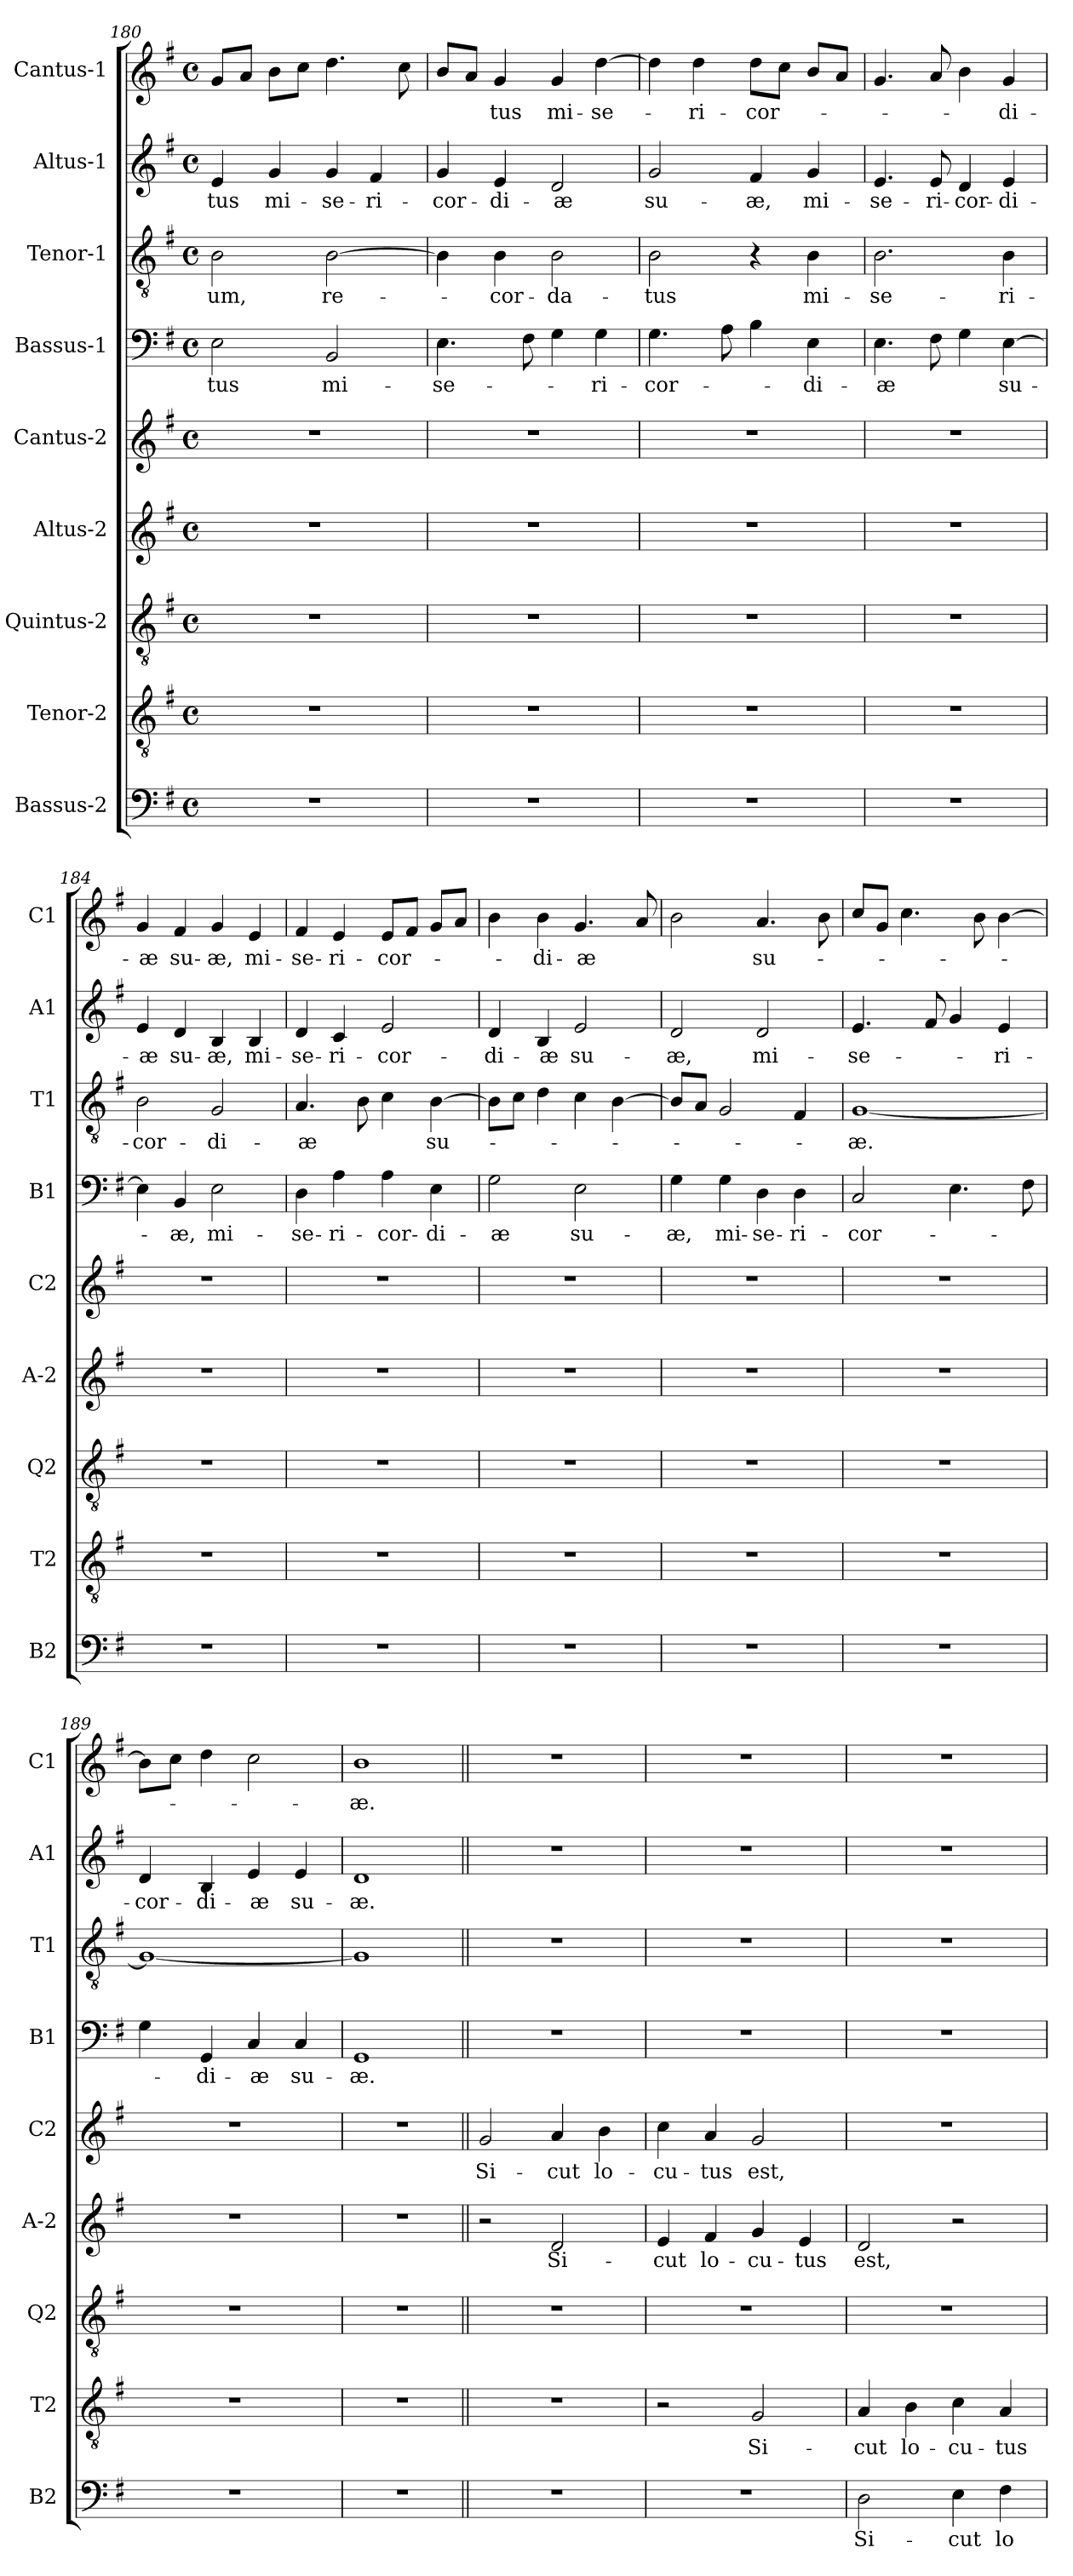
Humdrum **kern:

**kern	**text	**kern	**text	**kern	**kern	**text	**kern	**text	**kern	**text	**kern	**text	**kern	**text	**kern	**text
*part9	*part9	*part8	*part8	*part7	*part6	*part6	*part5	*part5	*part4	*part4	*part3	*part3	*part2	*part2	*part1	*part1
*staff9	*staff9	*staff8	*staff8	*staff7	*staff6	*staff6	*staff5	*staff5	*staff4	*staff4	*staff3	*staff3	*staff2	*staff2	*staff1	*staff1
*I"Bassus-2	*	*I"Tenor-2	*	*I"Quintus-2	*I"Altus-2	*	*I"Cantus-2	*	*I"Bassus-1	*	*I"Tenor-1	*	*I"Altus-1	*	*I"Cantus-1	*
*I'B2	*	*I'T2	*	*I'Q2	*I'A-2	*	*I'C2	*	*I'B1	*	*I'T1	*	*I'A1	*	*I'C1	*
!!LO:LB:g=z
*clefF4	*	*clefGv2	*	*clefGv2	*clefG2	*	*clefG2	*	*clefF4	*	*clefGv2	*	*clefG2	*	*clefG2	*
*k[f#]	*	*k[f#]	*	*k[f#]	*k[f#]	*	*k[f#]	*	*k[f#]	*	*k[f#]	*	*k[f#]	*	*k[f#]	*
*G:	*	*G:	*	*G:	*G:	*	*G:	*	*G:	*	*G:	*	*G:	*	*G:	*
*M4/4	*	*M4/4	*	*M4/4	*M4/4	*	*M4/4	*	*M4/4	*	*M4/4	*	*M4/4	*	*M4/4	*
*met(c)	*	*met(c)	*	*met(c)	*met(c)	*	*met(c)	*	*met(c)	*	*met(c)	*	*met(c)	*	*met(c)	*
=180	=180	=180	=180	=180	=180	=180	=180	=180	=180	=180	=180	=180	=180	=180	=180	=180
!	!	!	!	!	!	!	!	!	!	!LO:LY:b	!	!LO:LY:b	!	!LO:LY:b	!	!
1r	.	1r	.	1r	1r	.	1r	.	2E\	-tus	2B\	-um,	4e/	-tus	8g/L	.
.	.	.	.	.	.	.	.	.	.	.	.	.	.	.	8a/J	.
!	!	!	!	!	!	!	!	!	!	!	!	!	!	!LO:LY:b	!	!
.	.	.	.	.	.	.	.	.	.	.	.	.	4g/	mi-	8b\L	.
.	.	.	.	.	.	.	.	.	.	.	.	.	.	.	8cc\J	.
!	!	!	!	!	!	!	!	!	!	!LO:LY:b	!	!LO:LY:b	!	!LO:LY:b	!	!
.	.	.	.	.	.	.	.	.	2BB/	mi-	[2B\	re-	4g/	-se-	4.dd\	.
!	!	!	!	!	!	!	!	!	!	!	!	!	!	!LO:LY:b	!	!
.	.	.	.	.	.	.	.	.	.	.	.	.	4f#/	-ri-	.	.
.	.	.	.	.	.	.	.	.	.	.	.	.	.	.	8cc\	.
=181	=181	=181	=181	=181	=181	=181	=181	=181	=181	=181	=181	=181	=181	=181	=181	=181
!	!	!	!	!	!	!	!	!	!	!LO:LY:b	!	!	!	!LO:LY:b	!	!
1r	.	1r	.	1r	1r	.	1r	.	4.E\	-se-	4B\]	.	4g/	-cor-	8b/L	.
.	.	.	.	.	.	.	.	.	.	.	.	.	.	.	8a/J	.
!	!	!	!	!	!	!	!	!	!	!	!	!LO:LY:b	!	!LO:LY:b	!	!LO:LY:b
.	.	.	.	.	.	.	.	.	.	.	4B\	-cor-	4e/	-di-	4g/	-tus
.	.	.	.	.	.	.	.	.	8F#\	.	.	.	.	.	.	.
!	!	!	!	!	!	!	!	!	!	!	!	!LO:LY:b	!	!LO:LY:b	!	!LO:LY:b
.	.	.	.	.	.	.	.	.	4G\	.	2B\	-da-	2d/	-æ	4g/	mi-
!	!	!	!	!	!	!	!	!	!	!LO:LY:b	!	!	!	!	!	!LO:LY:b
.	.	.	.	.	.	.	.	.	4G\	-ri-	.	.	.	.	[4dd\	-se-
=182	=182	=182	=182	=182	=182	=182	=182	=182	=182	=182	=182	=182	=182	=182	=182	=182
!	!	!	!	!	!	!	!	!	!	!LO:LY:b	!	!LO:LY:b	!	!LO:LY:b	!	!
1r	.	1r	.	1r	1r	.	1r	.	4.G\	-cor-	2B\	-tus	2g/	su-	4dd\]	.
!	!	!	!	!	!	!	!	!	!	!	!	!	!	!	!	!LO:LY:b
.	.	.	.	.	.	.	.	.	.	.	.	.	.	.	4dd\	-ri-
.	.	.	.	.	.	.	.	.	8A\	.	.	.	.	.	.	.
!	!	!	!	!	!	!	!	!	!	!	!	!	!	!LO:LY:b	!	!LO:LY:b
.	.	.	.	.	.	.	.	.	4B\	.	4r	.	4f#/	-æ,	8dd\L	-cor-
.	.	.	.	.	.	.	.	.	.	.	.	.	.	.	8cc\J	.
!	!	!	!	!	!	!	!	!	!	!LO:LY:b	!	!LO:LY:b	!	!LO:LY:b	!	!
.	.	.	.	.	.	.	.	.	4E\	-di-	4B\	mi-	4g/	mi-	8b/L	.
.	.	.	.	.	.	.	.	.	.	.	.	.	.	.	8a/J	.
=183	=183	=183	=183	=183	=183	=183	=183	=183	=183	=183	=183	=183	=183	=183	=183	=183
!	!	!	!	!	!	!	!	!	!	!LO:LY:b	!	!LO:LY:b	!	!LO:LY:b	!	!
1r	.	1r	.	1r	1r	.	1r	.	4.E\	-æ	2.B\	-se-	4.e/	-se-	4.g/	.
!	!	!	!	!	!	!	!	!	!	!	!	!	!	!LO:LY:b	!	!
.	.	.	.	.	.	.	.	.	8F#\	.	.	.	8e/	-ri-	8a/	.
!	!	!	!	!	!	!	!	!	!	!	!	!	!	!LO:LY:b	!	!
.	.	.	.	.	.	.	.	.	4G\	.	.	.	4d/	-cor-	4b\	.
!	!	!	!	!	!	!	!	!	!	!LO:LY:b	!	!LO:LY:b	!	!LO:LY:b	!	!LO:LY:b
.	.	.	.	.	.	.	.	.	[4E\	su-	4B\	-ri-	4e/	-di-	4g/	-di-
=184	=184	=184	=184	=184	=184	=184	=184	=184	=184	=184	=184	=184	=184	=184	=184	=184
!	!	!	!	!	!	!	!	!	!	!	!	!LO:LY:b	!	!LO:LY:b	!	!LO:LY:b
1r	.	1r	.	1r	1r	.	1r	.	4E\]	.	2B\	-cor-	4e/	-æ	4g/	-æ
!	!	!	!	!	!	!	!	!	!	!LO:LY:b	!	!	!	!LO:LY:b	!	!LO:LY:b
.	.	.	.	.	.	.	.	.	4BB/	-æ,	.	.	4d/	su-	4f#/	su-
!	!	!	!	!	!	!	!	!	!	!LO:LY:b	!	!LO:LY:b	!	!LO:LY:b	!	!LO:LY:b
.	.	.	.	.	.	.	.	.	2E\	mi-	2G/	-di-	4B/	-æ,	4g/	-æ,
!	!	!	!	!	!	!	!	!	!	!	!	!	!	!LO:LY:b	!	!LO:LY:b
.	.	.	.	.	.	.	.	.	.	.	.	.	4B/	mi-	4e/	mi-
!!LO:LB:g=z
=185	=185	=185	=185	=185	=185	=185	=185	=185	=185	=185	=185	=185	=185	=185	=185	=185
!	!	!	!	!	!	!	!	!	!	!LO:LY:b	!	!LO:LY:b	!	!LO:LY:b	!	!LO:LY:b
1r	.	1r	.	1r	1r	.	1r	.	4D\	-se-	4.A/	-æ	4d/	-se-	4f#/	-se-
!	!	!	!	!	!	!	!	!	!	!LO:LY:b	!	!	!	!LO:LY:b	!	!LO:LY:b
.	.	.	.	.	.	.	.	.	4A\	-ri-	.	.	4c/	-ri-	4e/	-ri-
.	.	.	.	.	.	.	.	.	.	.	8B\	.	.	.	.	.
!	!	!	!	!	!	!	!	!	!	!LO:LY:b	!	!	!	!LO:LY:b	!	!LO:LY:b
.	.	.	.	.	.	.	.	.	4A\	-cor-	4c\	.	2e/	-cor-	8e/L	-cor-
.	.	.	.	.	.	.	.	.	.	.	.	.	.	.	8f#/J	.
!	!	!	!	!	!	!	!	!	!	!LO:LY:b	!	!LO:LY:b	!	!	!	!
.	.	.	.	.	.	.	.	.	4E\	-di-	[4B\	su-	.	.	8g/L	.
.	.	.	.	.	.	.	.	.	.	.	.	.	.	.	8a/J	.
=186	=186	=186	=186	=186	=186	=186	=186	=186	=186	=186	=186	=186	=186	=186	=186	=186
!	!	!	!	!	!	!	!	!	!	!LO:LY:b	!	!	!	!LO:LY:b	!	!
1r	.	1r	.	1r	1r	.	1r	.	2G\	-æ	8B\L]	.	4d/	-di-	4b\	.
.	.	.	.	.	.	.	.	.	.	.	8c\J	.	.	.	.	.
!	!	!	!	!	!	!	!	!	!	!	!	!	!	!LO:LY:b	!	!LO:LY:b
.	.	.	.	.	.	.	.	.	.	.	4d\	.	4B/	-æ	4b\	-di-
!	!	!	!	!	!	!	!	!	!	!LO:LY:b	!	!	!	!LO:LY:b	!	!LO:LY:b
.	.	.	.	.	.	.	.	.	2E\	su-	4c\	.	2e/	su-	4.g/	-æ
.	.	.	.	.	.	.	.	.	.	.	[4B\	.	.	.	.	.
.	.	.	.	.	.	.	.	.	.	.	.	.	.	.	8a/	.
=187	=187	=187	=187	=187	=187	=187	=187	=187	=187	=187	=187	=187	=187	=187	=187	=187
!	!	!	!	!	!	!	!	!	!	!LO:LY:b	!	!	!	!LO:LY:b	!	!
1r	.	1r	.	1r	1r	.	1r	.	4G\	-æ,	8B/L]	.	2d/	-æ,	2b\	.
.	.	.	.	.	.	.	.	.	.	.	8A/J	.	.	.	.	.
!	!	!	!	!	!	!	!	!	!	!LO:LY:b	!	!	!	!	!	!
.	.	.	.	.	.	.	.	.	4G\	mi-	2G/	.	.	.	.	.
!	!	!	!	!	!	!	!	!	!	!LO:LY:b	!	!	!	!LO:LY:b	!	!LO:LY:b
.	.	.	.	.	.	.	.	.	4D\	-se-	.	.	2d/	mi-	4.a/	su-
!	!	!	!	!	!	!	!	!	!	!LO:LY:b	!	!	!	!	!	!
.	.	.	.	.	.	.	.	.	4D\	-ri-	4F#/	.	.	.	.	.
.	.	.	.	.	.	.	.	.	.	.	.	.	.	.	8b\	.
=188	=188	=188	=188	=188	=188	=188	=188	=188	=188	=188	=188	=188	=188	=188	=188	=188
!	!	!	!	!	!	!	!	!	!	!LO:LY:b	!	!LO:LY:b	!	!LO:LY:b	!	!
1r	.	1r	.	1r	1r	.	1r	.	2C/	-cor-	[1G	-æ.	4.e/	-se-	8cc/L	.
.	.	.	.	.	.	.	.	.	.	.	.	.	.	.	8g/J	.
.	.	.	.	.	.	.	.	.	.	.	.	.	.	.	4.cc\	.
.	.	.	.	.	.	.	.	.	.	.	.	.	8f#/	.	.	.
.	.	.	.	.	.	.	.	.	4.E\	.	.	.	4g/	.	.	.
.	.	.	.	.	.	.	.	.	.	.	.	.	.	.	8b\	.
!	!	!	!	!	!	!	!	!	!	!	!	!	!	!LO:LY:b	!	!
.	.	.	.	.	.	.	.	.	.	.	.	.	4e/	-ri-	[4b\	.
.	.	.	.	.	.	.	.	.	8F#\	.	.	.	.	.	.	.
=189	=189	=189	=189	=189	=189	=189	=189	=189	=189	=189	=189	=189	=189	=189	=189	=189
!	!	!	!	!	!	!	!	!	!	!	!	!	!	!LO:LY:b	!	!
1r	.	1r	.	1r	1r	.	1r	.	4G\	.	1G_	.	4d/	-cor-	8b\L]	.
.	.	.	.	.	.	.	.	.	.	.	.	.	.	.	8cc\J	.
!	!	!	!	!	!	!	!	!	!	!LO:LY:b	!	!	!	!LO:LY:b	!	!
.	.	.	.	.	.	.	.	.	4GG/	-di-	.	.	4B/	-di-	4dd\	.
!	!	!	!	!	!	!	!	!	!	!LO:LY:b	!	!	!	!LO:LY:b	!	!
.	.	.	.	.	.	.	.	.	4C/	-æ	.	.	4e/	-æ	2cc\	.
!	!	!	!	!	!	!	!	!	!	!LO:LY:b	!	!	!	!LO:LY:b	!	!
.	.	.	.	.	.	.	.	.	4C/	su-	.	.	4e/	su-	.	.
=190	=190	=190	=190	=190	=190	=190	=190	=190	=190	=190	=190	=190	=190	=190	=190	=190
!	!	!	!	!	!	!	!	!	!	!LO:LY:b	!	!	!	!LO:LY:b	!	!LO:LY:b
1r	.	1r	.	1r	1r	.	1r	.	1GG	-æ.	1G]	.	1d	-æ.	1b	-æ.
!!LO:PB:g=z
=191||	=191||	=191||	=191||	=191||	=191||	=191||	=191||	=191||	=191||	=191||	=191||	=191||	=191||	=191||	=191||	=191||
!	!	!	!	!	!	!	!	!LO:LY:b	!	!	!	!	!	!	!	!
1r	.	1r	.	1r	2r	.	2g/	Si-	1r	.	1r	.	1r	.	1r	.
!	!	!	!	!	!	!LO:LY:b	!	!LO:LY:b	!	!	!	!	!	!	!	!
.	.	.	.	.	2d/	Si-	4a/	-cut	.	.	.	.	.	.	.	.
!	!	!	!	!	!	!	!	!LO:LY:b	!	!	!	!	!	!	!	!
.	.	.	.	.	.	.	4b\	lo-	.	.	.	.	.	.	.	.
=192	=192	=192	=192	=192	=192	=192	=192	=192	=192	=192	=192	=192	=192	=192	=192	=192
!	!	!	!	!	!	!LO:LY:b	!	!LO:LY:b	!	!	!	!	!	!	!	!
1r	.	2r	.	1r	4e/	-cut	4cc\	-cu-	1r	.	1r	.	1r	.	1r	.
!	!	!	!	!	!	!LO:LY:b	!	!LO:LY:b	!	!	!	!	!	!	!	!
.	.	.	.	.	4f#/	lo-	4a/	-tus	.	.	.	.	.	.	.	.
!	!	!	!LO:LY:b	!	!	!LO:LY:b	!	!LO:LY:b	!	!	!	!	!	!	!	!
.	.	2G/	Si-	.	4g/	-cu-	2g/	est,	.	.	.	.	.	.	.	.
!	!	!	!	!	!	!LO:LY:b	!	!	!	!	!	!	!	!	!	!
.	.	.	.	.	4e/	-tus	.	.	.	.	.	.	.	.	.	.
=193	=193	=193	=193	=193	=193	=193	=193	=193	=193	=193	=193	=193	=193	=193	=193	=193
!	!LO:LY:b	!	!LO:LY:b	!	!	!LO:LY:b	!	!	!	!	!	!	!	!	!	!
2D\	Si-	4A/	-cut	1r	2d/	est,	1r	.	1r	.	1r	.	1r	.	1r	.
!	!	!	!LO:LY:b	!	!	!	!	!	!	!	!	!	!	!	!	!
.	.	4B\	lo-	.	.	.	.	.	.	.	.	.	.	.	.	.
!	!LO:LY:b	!	!LO:LY:b	!	!	!	!	!	!	!	!	!	!	!	!	!
4E\	-cut	4c\	-cu-	.	2r	.	.	.	.	.	.	.	.	.	.	.
!	!LO:LY:b	!	!LO:LY:b	!	!	!	!	!	!	!	!	!	!	!	!	!
4F#\	lo-	4A/	-tus	.	.	.	.	.	.	.	.	.	.	.	.	.
=	=	=	=	=	=	=	=	=	=	=	=	=	=	=	=	=
*-	*-	*-	*-	*-	*-	*-	*-	*-	*-	*-	*-	*-	*-	*-	*-	*-
